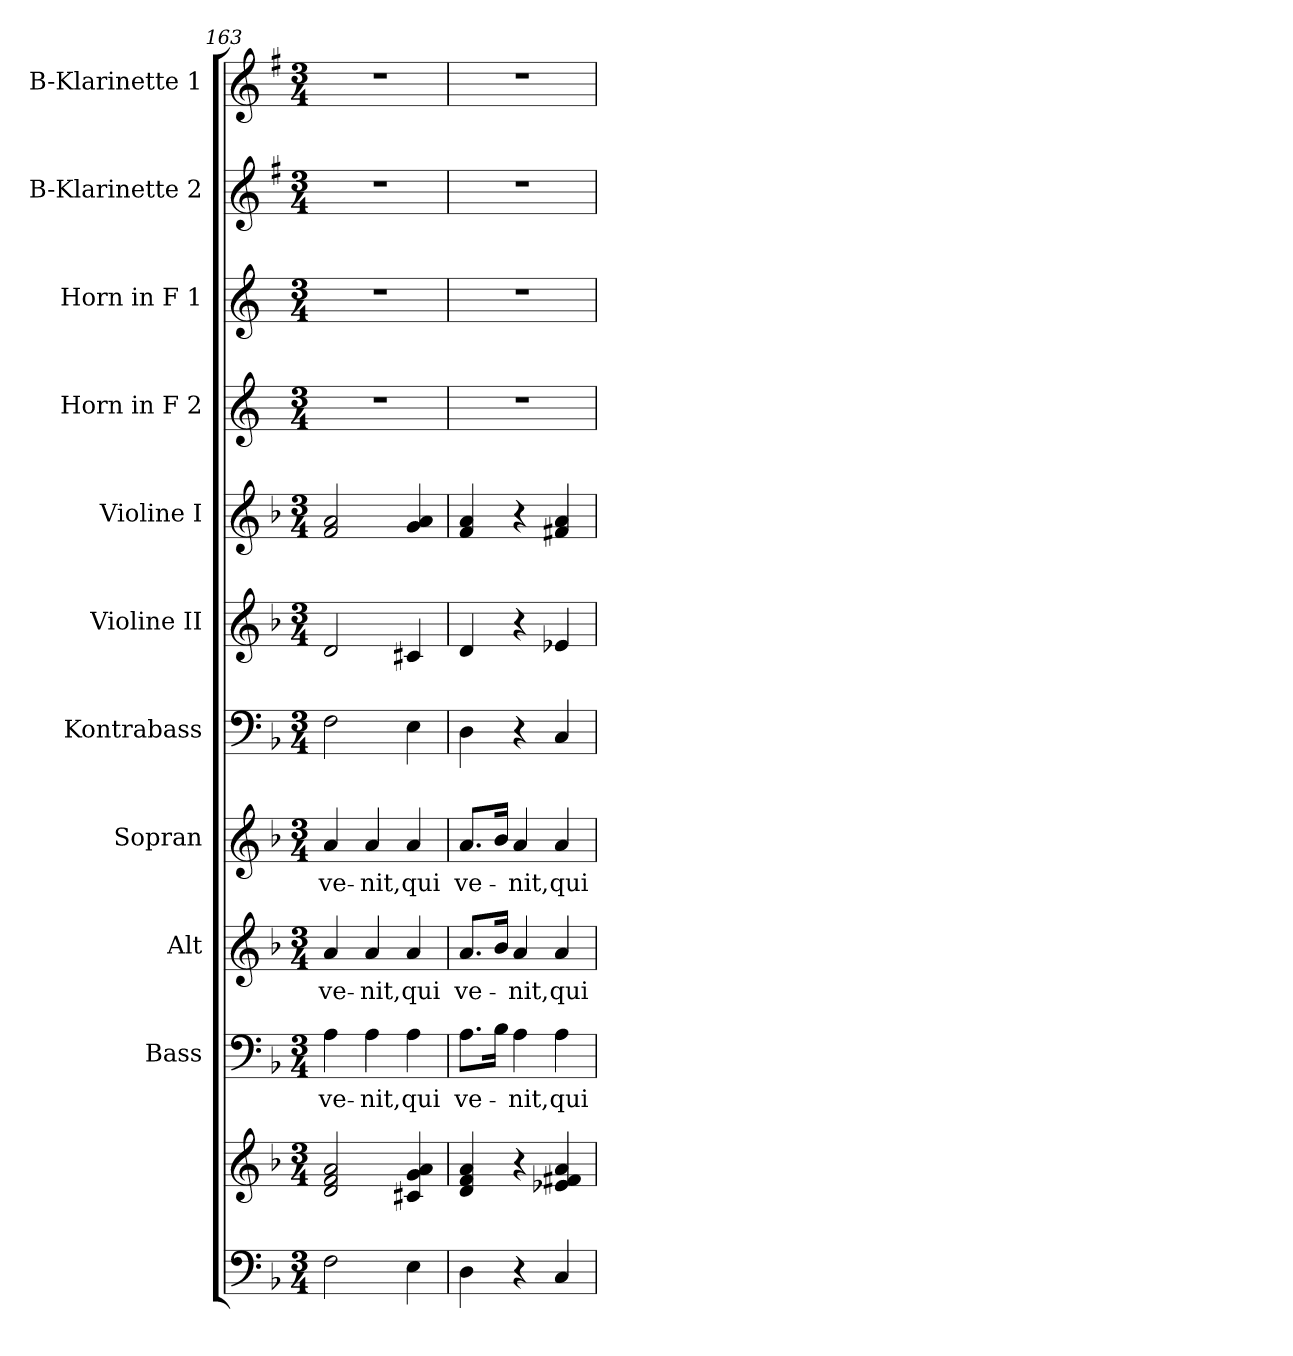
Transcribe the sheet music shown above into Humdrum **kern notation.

**kern	**kern	**kern	**text	**kern	**text	**kern	**text	**kern	**kern	**kern	**kern	**kern	**kern	**kern
*part11	*part11	*part10	*part10	*part9	*part9	*part8	*part8	*part7	*part6	*part5	*part4	*part3	*part2	*part1
*staff12	*staff11	*staff10	*staff10	*staff9	*staff9	*staff8	*staff8	*staff7	*staff6	*staff5	*staff4	*staff3	*staff2	*staff1
*	*	*I"Bass	*	*I"Alt	*	*I"Sopran	*	*I"Kontrabass	*I"Violine II	*I"Violine I	*I"Horn in F 2	*I"Horn in F 1	*I"B-Klarinette 2	*I"B-Klarinette 1
*	*	*I'B.	*	*I'A.	*	*I'S.	*	*I'Kb.	*I'Vl. II	*I'Vl. I	*	*	*I'B Kl. 2	*I'B Kl. 1
*clefF4	*clefG2	*clefF4	*	*clefG2	*	*clefG2	*	*clefF4	*clefG2	*clefG2	*clefG2	*clefG2	*clefG2	*clefG2
*	*	*	*	*	*	*	*	*ITrd7c12	*	*	*ITrd4c7	*ITrd4c7	*ITrd1c2	*ITrd1c2
*k[b-]	*k[b-]	*k[b-]	*	*k[b-]	*	*k[b-]	*	*k[b-]	*k[b-]	*k[b-]	*k[b-]	*k[b-]	*k[b-]	*k[b-]
*F:	*F:	*F:	*	*F:	*	*F:	*	*F:	*F:	*F:	*F:	*F:	*F:	*F:
*M3/4	*M3/4	*M3/4	*	*M3/4	*	*M3/4	*	*M3/4	*M3/4	*M3/4	*M3/4	*M3/4	*M3/4	*M3/4
=163	=163	=163	=163	=163	=163	=163	=163	=163	=163	=163	=163	=163	=163	=163
!	!	!	!LO:LY:b	!	!LO:LY:b	!	!LO:LY:b	!	!	!	!	!	!	!
2F\	2d/ 2f/ 2a/	4A\	ve-	4a/	ve-	4a/	ve-	2FF\	2d/	2f/ 2a/	2.r	2.r	2.r	2.r
!	!	!	!LO:LY:b	!	!LO:LY:b	!	!LO:LY:b	!	!	!	!	!	!	!
.	.	4A\	-nit,	4a/	-nit,	4a/	-nit,	.	.	.	.	.	.	.
!	!	!	!LO:LY:b	!	!LO:LY:b	!	!LO:LY:b	!	!	!	!	!	!	!
4E\	4c#X/ 4g/ 4a/	4A\	qui	4a/	qui	4a/	qui	4EE\	4c#X/	4g/ 4a/	.	.	.	.
=164	=164	=164	=164	=164	=164	=164	=164	=164	=164	=164	=164	=164	=164	=164
!	!	!	!LO:LY:b	!	!LO:LY:b	!	!LO:LY:b	!	!	!	!	!	!	!
4D\	4d/ 4f/ 4a/	8.A\L	ve-	8.a/L	ve-	8.a/L	ve-	4DD\	4d/	4f/ 4a/	2.r	2.r	2.r	2.r
.	.	16B-\Jk	.	16b-/Jk	.	16b-/Jk	.	.	.	.	.	.	.	.
!	!	!	!LO:LY:b	!	!LO:LY:b	!	!LO:LY:b	!	!	!	!	!	!	!
4r	4r	4A\	-nit,	4a/	-nit,	4a/	-nit,	4r	4r	4r	.	.	.	.
!	!	!	!LO:LY:b	!	!LO:LY:b	!	!LO:LY:b	!	!	!	!	!	!	!
4C/	4e-X/ 4f#X/ 4a/	4A\	qui	4a/	qui	4a/	qui	4CC/	4e-X/	4f#X/ 4a/	.	.	.	.
=	=	=	=	=	=	=	=	=	=	=	=	=	=	=
*-	*-	*-	*-	*-	*-	*-	*-	*-	*-	*-	*-	*-	*-	*-
